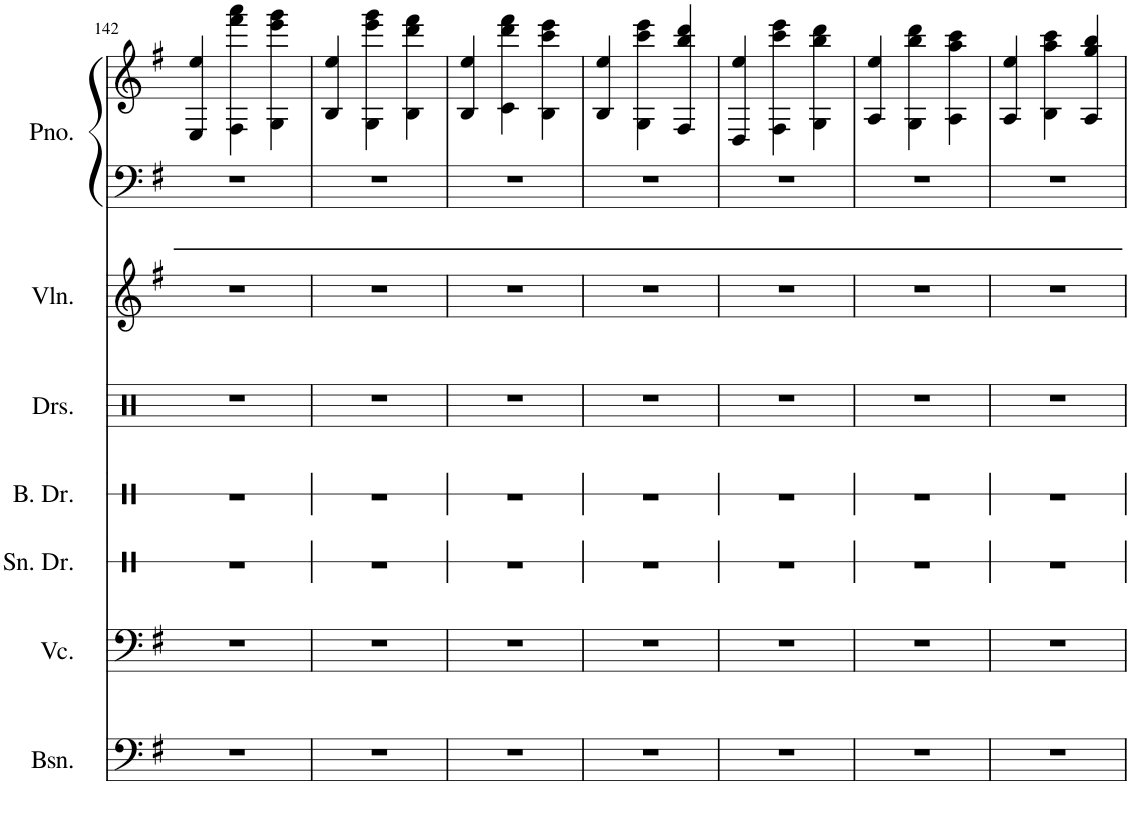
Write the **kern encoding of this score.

**kern	**kern	**kern	**kern	**kern	**kern	**kern	**kern
*part7	*part6	*part5	*part4	*part3	*part2	*part1	*part1
*staff8	*staff7	*staff6	*staff5	*staff4	*staff3	*staff2	*staff1
*I"Bassoon	*I"Violoncello	*I"Snare Drum	*I"Bass Drum	*I"Drumset	*I"Violin	*I"Piano	*
*I'Bsn.	*I'Vc.	*I'Sn. Dr.	*I'B. Dr.	*I'Drs.	*I'Vln.	*I'Pno.	*
!!LO:PB:g=z
*clefF4	*clefF4	*clefX	*clefX	*clefX	*clefG2	*clefF4	*clefG2
*k[f#]	*k[f#]	*k[]	*k[]	*k[]	*k[f#]	*k[f#]	*k[f#]
*M3/4	*M3/4	*M3/4	*M3/4	*M3/4	*M3/4	*M3/4	*M3/4
=142	=142	=142	=142	=142	=142	=142	=142
2.r	2.r	2.r	2.r	2.r	2.r	2.r	4E/ 4ee/
.	.	.	.	.	.	.	4F#\ 4fff#\ 4aaa\
.	.	.	.	.	.	.	4G\ 4eee\ 4ggg\
=143	=143	=143	=143	=143	=143	=143	=143
2.r	2.r	2.r	2.r	2.r	2.r	2.r	4B/ 4ee/
.	.	.	.	.	.	.	4G\ 4eee\ 4ggg\
.	.	.	.	.	.	.	4B\ 4ddd\ 4fff#\
=144	=144	=144	=144	=144	=144	=144	=144
2.r	2.r	2.r	2.r	2.r	2.r	2.r	4B/ 4ee/
.	.	.	.	.	.	.	4c\ 4ddd\ 4fff#\
.	.	.	.	.	.	.	4B\ 4ccc\ 4eee\
=145	=145	=145	=145	=145	=145	=145	=145
2.r	2.r	2.r	2.r	2.r	2.r	2.r	4B/ 4ee/
.	.	.	.	.	.	.	4G\ 4ccc\ 4eee\
.	.	.	.	.	.	.	4F#/ 4bb/ 4ddd/
=146	=146	=146	=146	=146	=146	=146	=146
2.r	2.r	2.r	2.r	2.r	2.r	2.r	4D/ 4ee/
.	.	.	.	.	.	.	4F#\ 4ccc\ 4eee\
.	.	.	.	.	.	.	4G\ 4bb\ 4ddd\
=147	=147	=147	=147	=147	=147	=147	=147
2.r	2.r	2.r	2.r	2.r	2.r	2.r	4A/ 4ee/
.	.	.	.	.	.	.	4G\ 4bb\ 4ddd\
.	.	.	.	.	.	.	4A\ 4aa\ 4ccc\
=148	=148	=148	=148	=148	=148	=148	=148
2.r	2.r	2.r	2.r	2.r	2.r	2.r	4A/ 4ee/
.	.	.	.	.	.	.	4B\ 4aa\ 4ccc\
.	.	.	.	.	.	.	4A/ 4gg/ 4bb/
=	=	=	=	=	=	=	=
*-	*-	*-	*-	*-	*-	*-	*-
